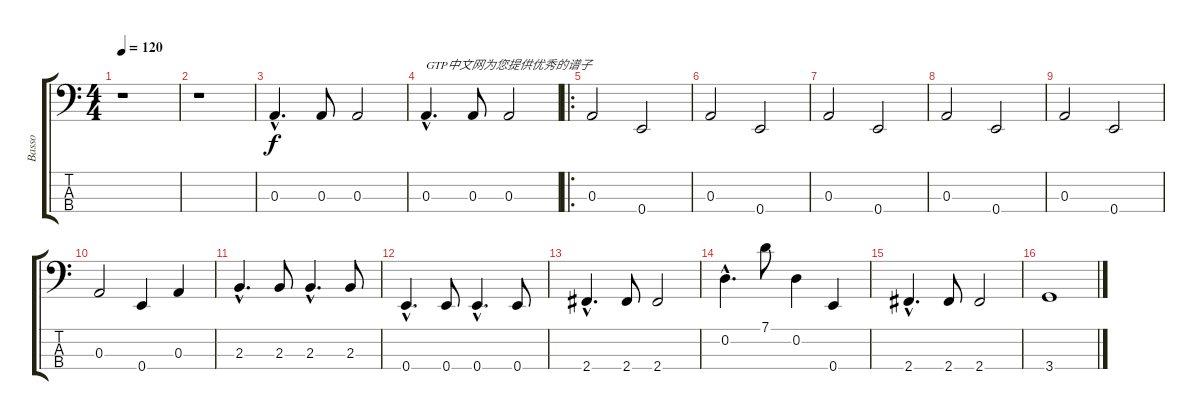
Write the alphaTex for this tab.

\track ("Basso" "Basso") {instrument fretlessbass}
\staff {score tabs}
\tuning (G2 D2 A1 E1) {hide}
\ts (4 4)
\tempo 120
\clef f4
\ks c
r.1{dy f instrument fretlessbass} |
r.1 |
0.3{hac}.4{d} 0.3.8 0.3.2 |
0.3{hac}.4{d txt "GTP中文网为您提供优秀的谱子"} 0.3.8 0.3.2 |
\ro
0.3.2 0.4.2 |
0.3.2 0.4.2 |
0.3.2 0.4.2 |
0.3.2 0.4.2 |
0.3.2 0.4.2 |
0.3.2 0.4.4 0.3.4 |
2.3{hac}.4{d} 2.3.8 2.3{hac}.4{d} 2.3.8 |
0.4{hac}.4{d} 0.4.8 0.4{hac}.4{d} 0.4.8 |
2.4{hac}.4{d} 2.4.8 2.4.2 |
0.2{hac}.4{d} 7.1.8 0.2.4 0.4.4 |
2.4{hac}.4{d} 2.4.8 2.4.2 |
3.4.1
